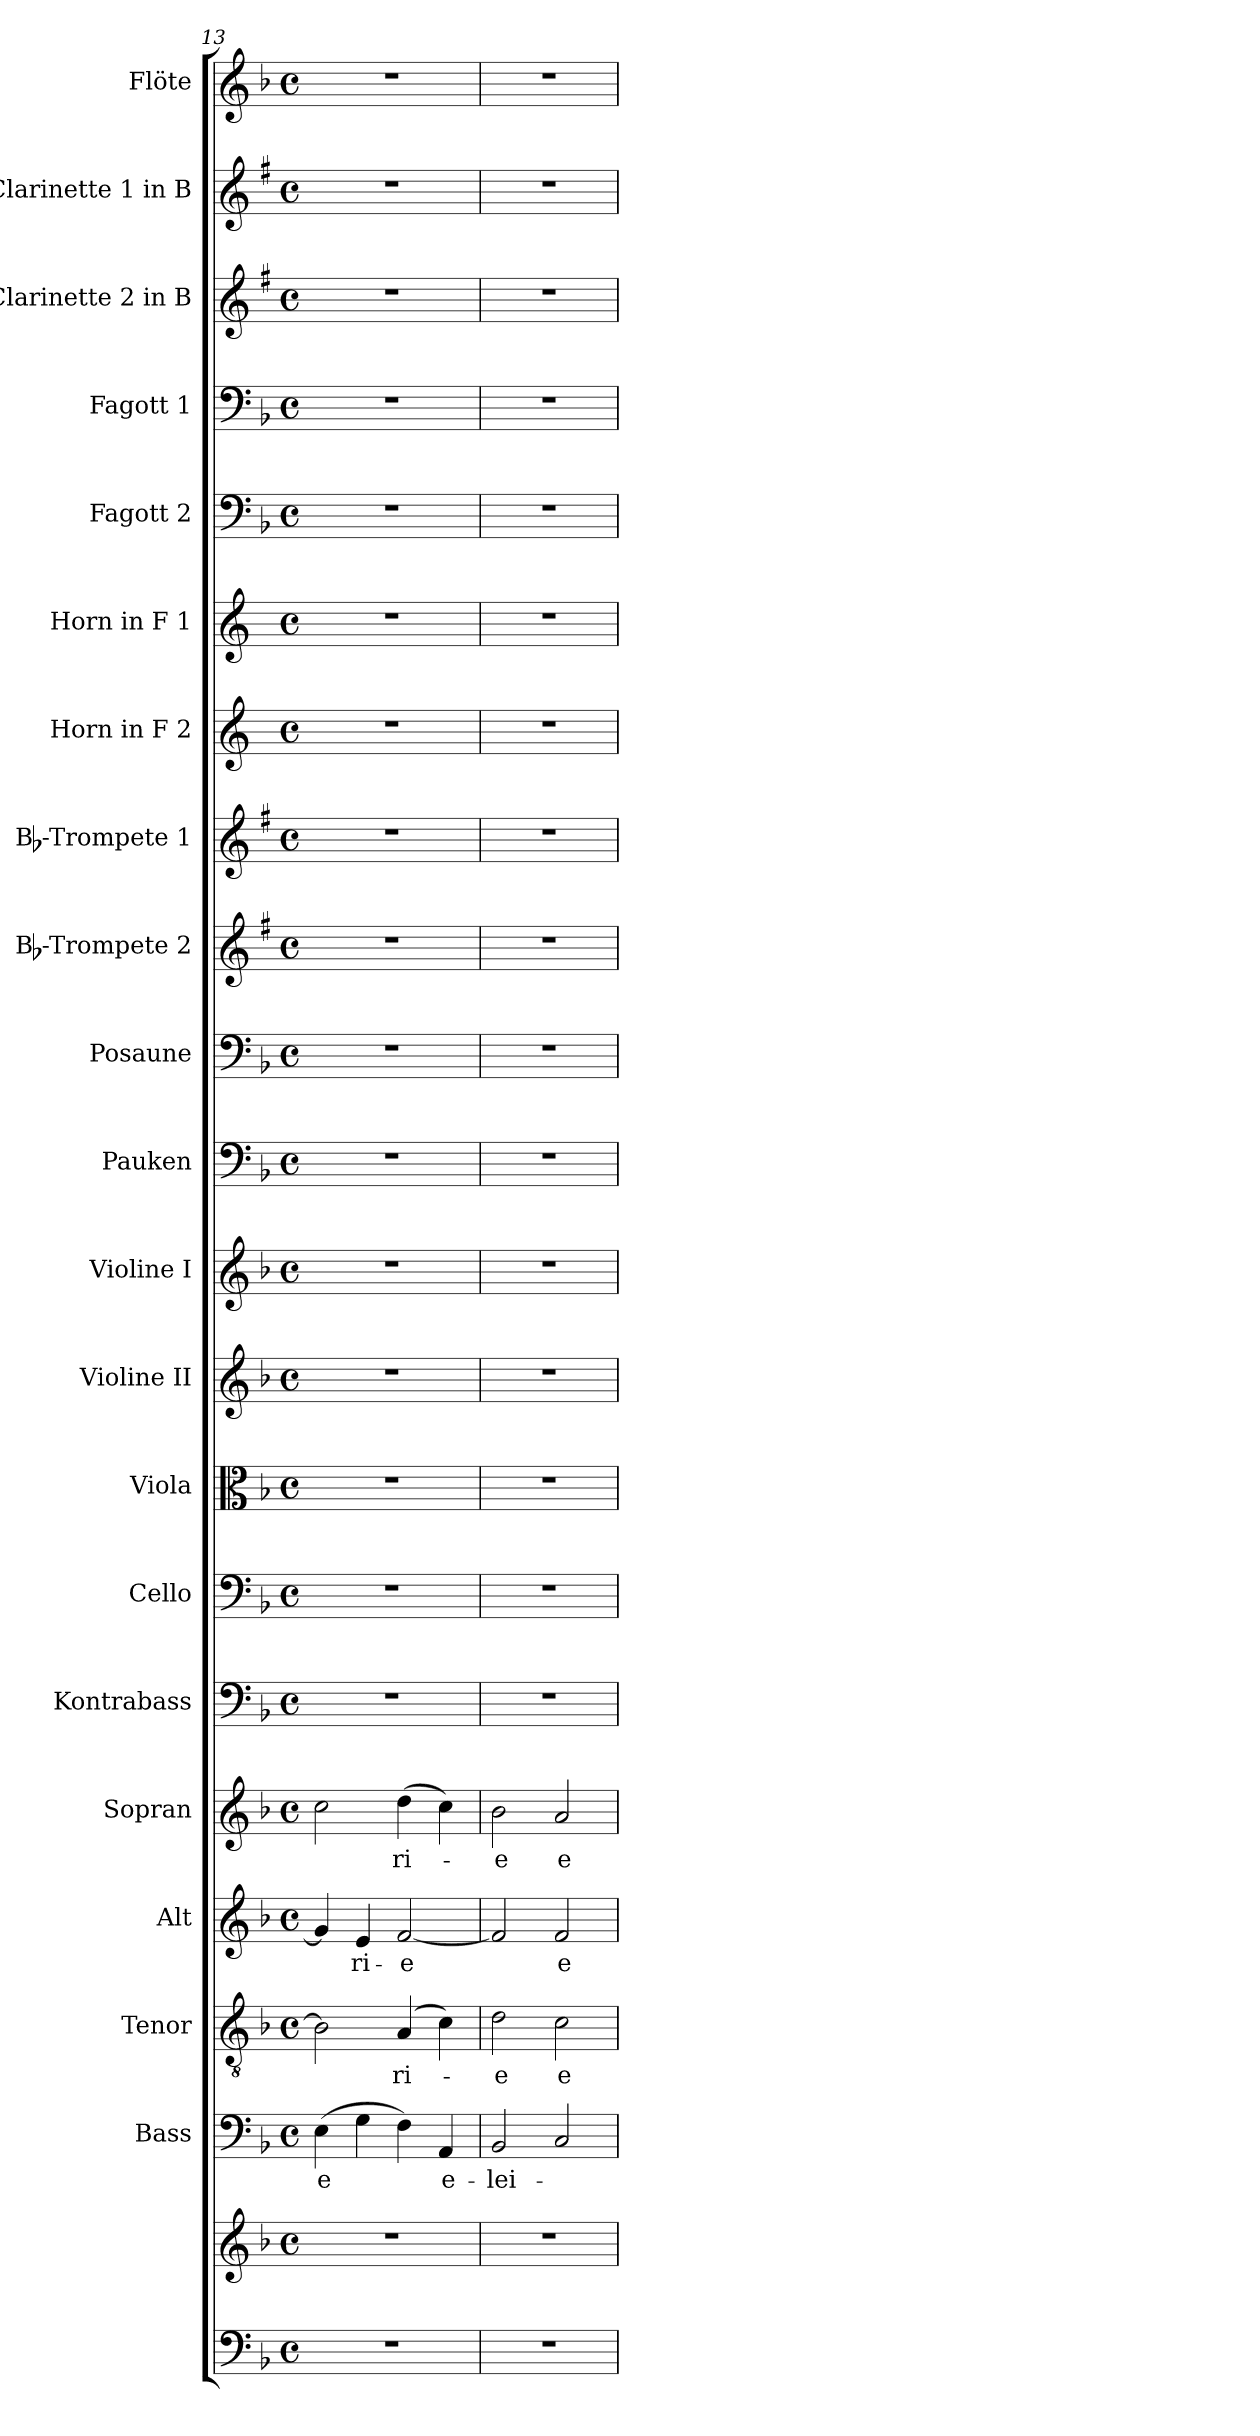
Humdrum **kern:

**kern	**kern	**kern	**text	**kern	**text	**kern	**text	**kern	**text	**kern	**kern	**kern	**kern	**kern	**kern	**kern	**kern	**kern	**kern	**kern	**kern	**kern	**kern	**kern	**kern
*part21	*part21	*part20	*part20	*part19	*part19	*part18	*part18	*part17	*part17	*part16	*part15	*part14	*part13	*part12	*part11	*part10	*part9	*part8	*part7	*part6	*part5	*part4	*part3	*part2	*part1
*staff22	*staff21	*staff20	*staff20	*staff19	*staff19	*staff18	*staff18	*staff17	*staff17	*staff16	*staff15	*staff14	*staff13	*staff12	*staff11	*staff10	*staff9	*staff8	*staff7	*staff6	*staff5	*staff4	*staff3	*staff2	*staff1
*	*	*I"Bass	*	*I"Tenor	*	*I"Alt	*	*I"Sopran	*	*I"Kontrabass	*I"Cello	*I"Viola	*I"Violine II	*I"Violine I	*I"Pauken	*I"Posaune	*I"Bb-Trompete 2	*I"Bb-Trompete 1	*I"Horn in F 2	*I"Horn in F 1	*I"Fagott 2	*I"Fagott 1	*I"Clarinette 2 in B	*I"Clarinette 1 in B	*I"Flöte
*	*	*I'B.	*	*I'T.	*	*I'A.	*	*I'S.	*	*I'Kb.	*	*I'Vla.	*I'Vl. II	*I'Vl. I	*I'Pk.	*I'Pos.	*I'Bb Trp. 2	*I'Bb Trp. 1	*	*	*I'Fg. 2	*I'Fg. 1	*I'Clar. 2	*I'Clar.1	*I'Fl.
*clefF4	*clefG2	*clefF4	*	*clefGv2	*	*clefG2	*	*clefG2	*	*clefF4	*clefF4	*clefC3	*clefG2	*clefG2	*clefF4	*clefF4	*clefG2	*clefG2	*clefG2	*clefG2	*clefF4	*clefF4	*clefG2	*clefG2	*clefG2
*	*	*	*	*	*	*	*	*	*	*ITrd7c12	*	*	*	*	*	*	*ITrd1c2	*ITrd1c2	*ITrd4c7	*ITrd4c7	*	*	*ITrd1c2	*ITrd1c2	*
*k[b-]	*k[b-]	*k[b-]	*	*k[b-]	*	*k[b-]	*	*k[b-]	*	*k[b-]	*k[b-]	*k[b-]	*k[b-]	*k[b-]	*k[b-]	*k[b-]	*k[b-]	*k[b-]	*k[b-]	*k[b-]	*k[b-]	*k[b-]	*k[b-]	*k[b-]	*k[b-]
*F:	*F:	*F:	*	*F:	*	*F:	*	*F:	*	*F:	*F:	*F:	*F:	*F:	*F:	*F:	*F:	*F:	*F:	*F:	*F:	*F:	*F:	*F:	*F:
*M4/4	*M4/4	*M4/4	*	*M4/4	*	*M4/4	*	*M4/4	*	*M4/4	*M4/4	*M4/4	*M4/4	*M4/4	*M4/4	*M4/4	*M4/4	*M4/4	*M4/4	*M4/4	*M4/4	*M4/4	*M4/4	*M4/4	*M4/4
*met(c)	*met(c)	*met(c)	*	*met(c)	*	*met(c)	*	*met(c)	*	*met(c)	*met(c)	*met(c)	*met(c)	*met(c)	*met(c)	*met(c)	*met(c)	*met(c)	*met(c)	*met(c)	*met(c)	*met(c)	*met(c)	*met(c)	*met(c)
=13	=13	=13	=13	=13	=13	=13	=13	=13	=13	=13	=13	=13	=13	=13	=13	=13	=13	=13	=13	=13	=13	=13	=13	=13	=13
!	!	!	!LO:LY:b	!	!	!	!	!	!	!	!	!	!	!	!	!	!	!	!	!	!	!	!	!	!
1r	1r	(>4E\	-e	2B-\]	.	4g/]	.	2cc\	.	1r	1r	1r	1r	1r	1r	1r	1r	1r	1r	1r	1r	1r	1r	1r	1r
!	!	!	!	!	!	!	!LO:LY:b	!	!	!	!	!	!	!	!	!	!	!	!	!	!	!	!	!	!
.	.	4G\	.	.	.	4e/	-ri-	.	.	.	.	.	.	.	.	.	.	.	.	.	.	.	.	.	.
!	!	!	!	!	!LO:LY:b	!	!LO:LY:b	!	!LO:LY:b	!	!	!	!	!	!	!	!	!	!	!	!	!	!	!	!
.	.	4F\)	.	(4A/	-ri-	[2f/	-e	(>4dd\	-ri-	.	.	.	.	.	.	.	.	.	.	.	.	.	.	.	.
!	!	!	!LO:LY:b	!	!	!	!	!	!	!	!	!	!	!	!	!	!	!	!	!	!	!	!	!	!
.	.	4AA/	e-	4c\)	.	.	.	4cc\)	.	.	.	.	.	.	.	.	.	.	.	.	.	.	.	.	.
=14	=14	=14	=14	=14	=14	=14	=14	=14	=14	=14	=14	=14	=14	=14	=14	=14	=14	=14	=14	=14	=14	=14	=14	=14	=14
!	!	!	!LO:LY:b	!	!LO:LY:b	!	!	!	!LO:LY:b	!	!	!	!	!	!	!	!	!	!	!	!	!	!	!	!
1r	1r	2BB-/	-lei-	2d\	-e	2f/]	.	2b-\	-e	1r	1r	1r	1r	1r	1r	1r	1r	1r	1r	1r	1r	1r	1r	1r	1r
!	!	!	!	!	!LO:LY:b	!	!LO:LY:b	!	!LO:LY:b	!	!	!	!	!	!	!	!	!	!	!	!	!	!	!	!
.	.	2C/	.	2c\	e-	2f/	e-	2a/	e-	.	.	.	.	.	.	.	.	.	.	.	.	.	.	.	.
=	=	=	=	=	=	=	=	=	=	=	=	=	=	=	=	=	=	=	=	=	=	=	=	=	=
*-	*-	*-	*-	*-	*-	*-	*-	*-	*-	*-	*-	*-	*-	*-	*-	*-	*-	*-	*-	*-	*-	*-	*-	*-	*-
